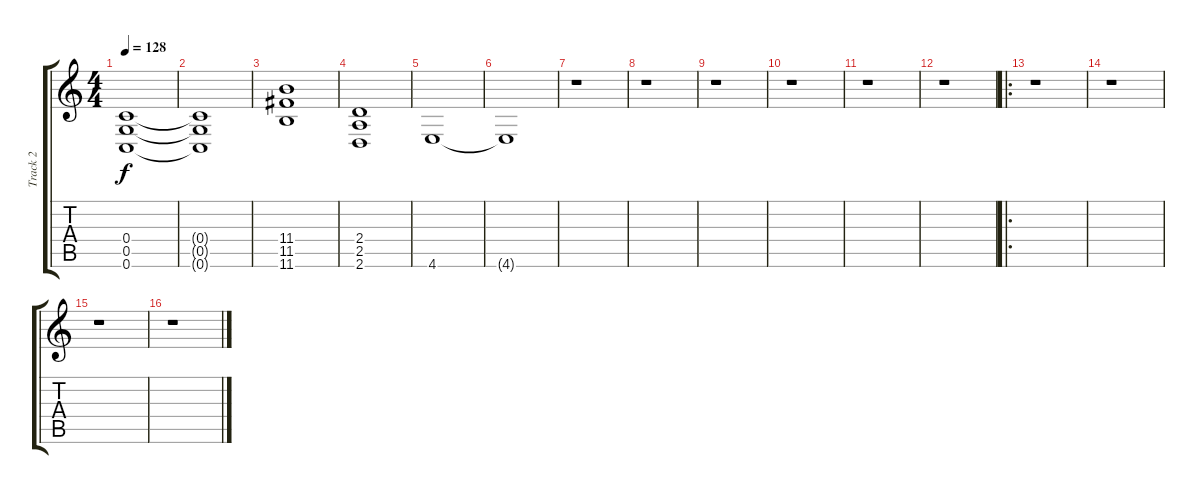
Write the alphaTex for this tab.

\track ("Track 2" "Track 2") {instrument distortionguitar}
\staff {score tabs}
\tuning (D4 A3 F3 C3 G2 C2) {hide}
\ts (4 4)
\tempo 128
\clef g2
\ks c
(0.4 0.5 0.6).1{dy f} |
(0.4{t} 0.5{t} 0.6{t}).1 |
(11.4 11.5 11.6).1 |
(2.4 2.5 2.6).1 |
4.6.1{volume 0} |
4.6{t}.1 |
r.1 |
r.1 |
r.1 |
r.1 |
r.1 |
r.1 |
\ro
r.1 |
r.1 |
r.1 |
r.1
